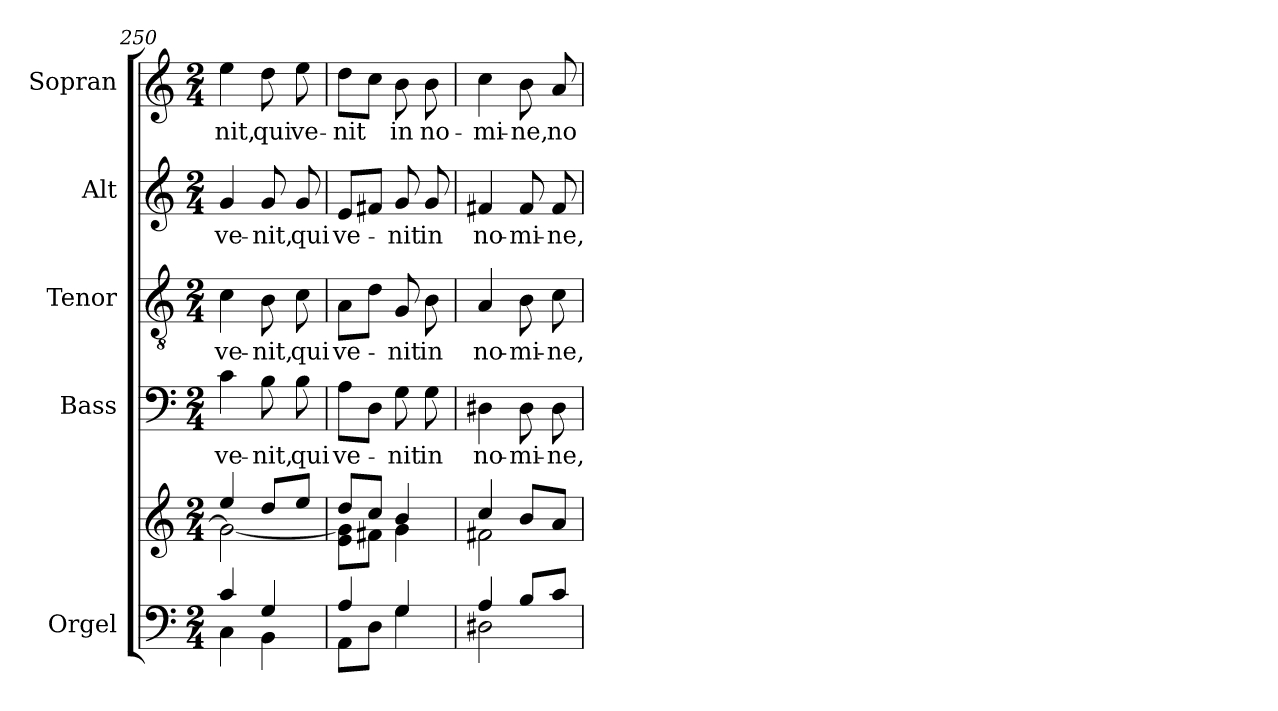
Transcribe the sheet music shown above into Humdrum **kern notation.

**kern	**kern	**kern	**text	**kern	**text	**kern	**text	**kern	**text
*part5	*part5	*part4	*part4	*part3	*part3	*part2	*part2	*part1	*part1
*staff6	*staff5	*staff4	*staff4	*staff3	*staff3	*staff2	*staff2	*staff1	*staff1
*I"Orgel	*	*I"Bass	*	*I"Tenor	*	*I"Alt	*	*I"Sopran	*
*I'Org.	*	*I'B.	*	*I'T.	*	*I'A.	*	*I'S.	*
*clefF4	*clefG2	*clefF4	*	*clefGv2	*	*clefG2	*	*clefG2	*
*k[]	*k[]	*k[]	*	*k[]	*	*k[]	*	*k[]	*
*C:	*C:	*C:	*	*C:	*	*C:	*	*C:	*
*M2/4	*M2/4	*M2/4	*	*M2/4	*	*M2/4	*	*M2/4	*
=250	=250	=250	=250	=250	=250	=250	=250	=250	=250
*^	*^	*	*	*	*	*	*	*	*
!	!	!	!	!	!LO:LY:b	!	!LO:LY:b	!	!LO:LY:b	!	!LO:LY:b
4c/	4C\	4ee/	2g\_	4c\	ve-	4c\	ve-	4g/	ve-	4ee\	-nit,
!	!	!	!	!	!LO:LY:b	!	!LO:LY:b	!	!LO:LY:b	!	!LO:LY:b
4G/	4BB\	8dd/L	.	8B\	-nit,	8B\	-nit,	8g/	-nit,	8dd\	qui
!	!	!	!	!	!LO:LY:b	!	!LO:LY:b	!	!LO:LY:b	!	!LO:LY:b
.	.	8ee/J	.	8B\	qui	8c\	qui	8g/	qui	8ee\	ve-
=251	=251	=251	=251	=251	=251	=251	=251	=251	=251	=251	=251
!	!	!	!	!	!LO:LY:b	!	!LO:LY:b	!	!LO:LY:b	!	!LO:LY:b
4A/	8AA\L	8dd/L	8e\ 8g\]L	8A\L	ve-	8A\L	ve-	8e/L	ve-	8dd\L	-nit
.	8D\J	8cc/J	8f#X\J	8D\J	.	8d\J	.	8f#X/J	.	8cc\J	.
!	!	!	!	!	!LO:LY:b	!	!LO:LY:b	!	!LO:LY:b	!	!LO:LY:b
4G/	4G\	4b/	4g\	8G\	-nit	8G/	-nit	8g/	-nit	8b\	in
!	!	!	!	!	!LO:LY:b	!	!LO:LY:b	!	!LO:LY:b	!	!LO:LY:b
.	.	.	.	8G\	in	8B\	in	8g/	in	8b\	no-
=252	=252	=252	=252	=252	=252	=252	=252	=252	=252	=252	=252
!	!	!	!	!	!LO:LY:b	!	!LO:LY:b	!	!LO:LY:b	!	!LO:LY:b
4A/	2D#X\	4cc/	2f#X\	4D#X\	no-	4A/	no-	4f#X/	no-	4cc\	-mi-
!	!	!	!	!	!LO:LY:b	!	!LO:LY:b	!	!LO:LY:b	!	!LO:LY:b
8B/L	.	8b/L	.	8D#\	-mi-	8B\	-mi-	8f#/	-mi-	8b\	-ne,
!	!	!	!	!	!LO:LY:b	!	!LO:LY:b	!	!LO:LY:b	!	!LO:LY:b
8c/J	.	8a/J	.	8D#\	-ne,	8c\	-ne,	8f#/	-ne,	8a/	no-
*v	*v	*	*	*	*	*	*	*	*	*	*
*	*v	*v	*	*	*	*	*	*	*	*
=	=	=	=	=	=	=	=	=	=
*-	*-	*-	*-	*-	*-	*-	*-	*-	*-
